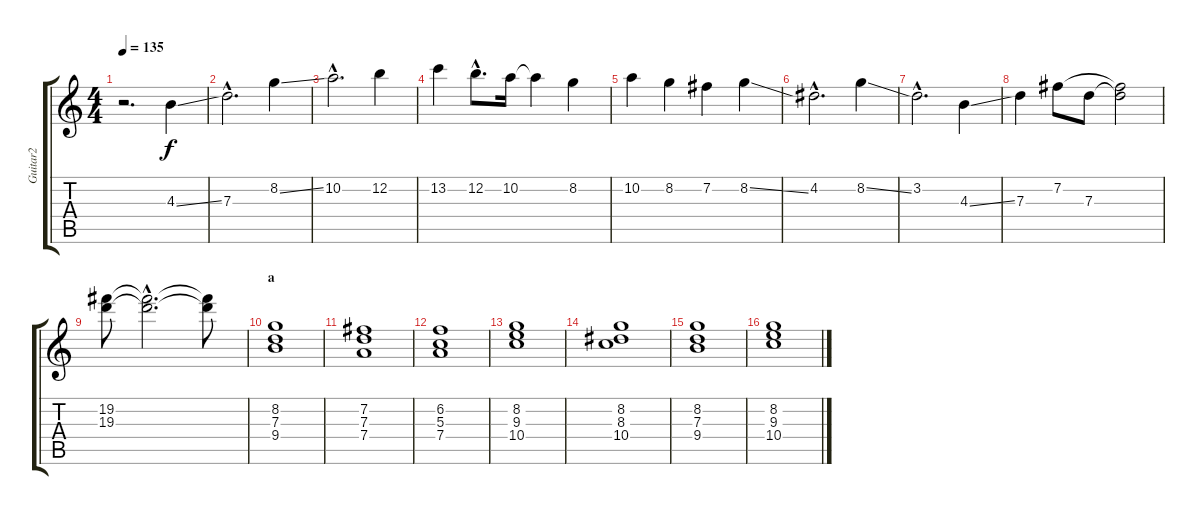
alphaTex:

\track ("Guitar2" "Guitar2") {instrument overdrivenguitar}
\staff {score tabs}
\tuning (E4 B3 G3 D3 A2 E2) {hide}
\ts (4 4)
\tempo 135
\clef g2
\ks c
r.2{d dy f instrument overdrivenguitar} 4.3{ss}.4 |
7.3{hac}.2{d} 8.2{ss}.4 |
10.2{hac}.2{d} 12.2.4 |
13.2.4 12.2{hac}.8{d} 10.2.16 10.2{t}.4 8.2.4 |
10.2.4 8.2.4 7.2.4 8.2{ss}.4 |
4.2{hac}.2{d} 8.2{ss}.4 |
3.2{hac}.2{d} 4.3{ss}.4 |
7.3.4 7.2.8 7.3.8 (7.2{t} 7.3{t}).2 |
(19.2 19.3).8 (19.2{hac t} 19.3{hac t}).2{d} (19.2{t} 19.3{t}).8 |
\section ("" "a")
(8.2 7.3 9.4).1 |
(7.2 7.3 7.4).1 |
(6.2 5.3 7.4).1 |
(8.2 9.3 10.4).1 |
(8.2 8.3 10.4).1 |
(8.2 7.3 9.4).1 |
(8.2 9.3 10.4).1
